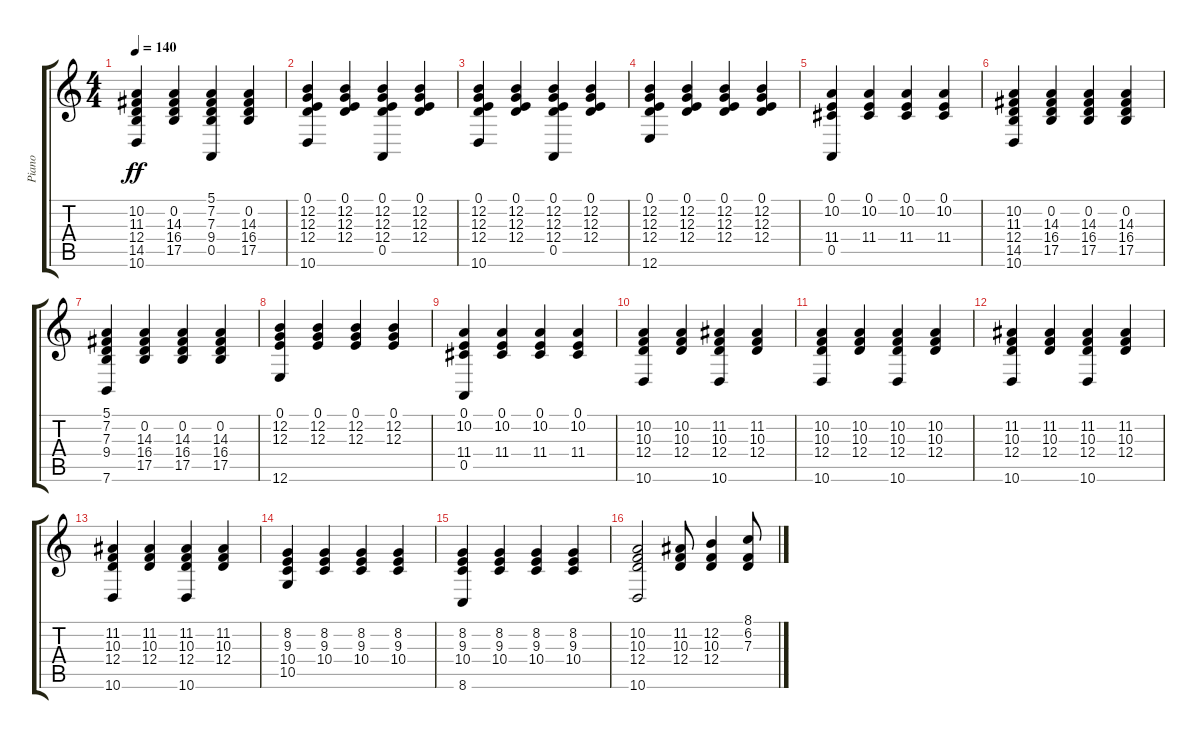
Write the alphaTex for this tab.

\track ("Piano" "Piano") {instrument acousticgrandpiano}
\staff {score tabs}
\tuning (E4 B3 G3 D3 A2 E2) {hide}
\ts (4 4)
\tempo 140
\clef g2
\ks c
(10.2 11.3 12.4 14.5 10.6).4{dy ff} (0.2 14.3 16.4 17.5).4 (5.1 7.2 7.3 9.4 0.5).4 (0.2 14.3 16.4 17.5).4 |
(0.1 12.2 12.3 12.4 10.6).4 (0.1 12.2 12.3 12.4).4 (0.1 12.2 12.3 12.4 0.5).4 (0.1 12.2 12.3 12.4).4 |
(0.1 12.2 12.3 12.4 10.6).4 (0.1 12.2 12.3 12.4).4 (0.1 12.2 12.3 12.4 0.5).4 (0.1 12.2 12.3 12.4).4 |
(0.1 12.2 12.3 12.4 12.6).4 (0.1 12.2 12.3 12.4).4 (0.1 12.2 12.3 12.4).4 (0.1 12.2 12.3 12.4).4 |
(0.1 10.2 11.4 0.5).4 (0.1 10.2 11.4).4 (0.1 10.2 11.4).4 (0.1 10.2 11.4).4 |
(10.2 11.3 12.4 14.5 10.6).4 (0.2 14.3 16.4 17.5).4 (0.2 14.3 16.4 17.5).4 (0.2 14.3 16.4 17.5).4 |
(5.1 7.2 7.3 9.4 7.6).4 (0.2 14.3 16.4 17.5).4 (0.2 14.3 16.4 17.5).4 (0.2 14.3 16.4 17.5).4 |
(0.1 12.2 12.3 12.6).4 (0.1 12.2 12.3).4 (0.1 12.2 12.3).4 (0.1 12.2 12.3).4 |
(0.1 10.2 11.4 0.5).4 (0.1 10.2 11.4).4 (0.1 10.2 11.4).4 (0.1 10.2 11.4).4 |
(10.2 10.3 12.4 10.6).4{volume 12} (10.2 10.3 12.4).4 (11.2 10.3 12.4 10.6).4 (11.2 10.3 12.4).4 |
(10.2 10.3 12.4 10.6).4 (10.2 10.3 12.4).4 (10.2 10.3 12.4 10.6).4 (10.2 10.3 12.4).4 |
(11.2 10.3 12.4 10.6).4 (11.2 10.3 12.4).4 (11.2 10.3 12.4 10.6).4 (11.2 10.3 12.4).4 |
(11.2 10.3 12.4 10.6).4 (11.2 10.3 12.4).4 (11.2 10.3 12.4 10.6).4 (11.2 10.3 12.4).4 |
(8.2 9.3 10.4 10.5).4 (8.2 9.3 10.4).4 (8.2 9.3 10.4).4 (8.2 9.3 10.4).4 |
(8.2 9.3 10.4 8.6).4 (8.2 9.3 10.4).4 (8.2 9.3 10.4).4 (8.2 9.3 10.4).4 |
(10.2 10.3 12.4 10.6).2{volume 16} (11.2 10.3 12.4).8 (12.2 10.3 12.4).4 (8.1 6.2 7.3).8
